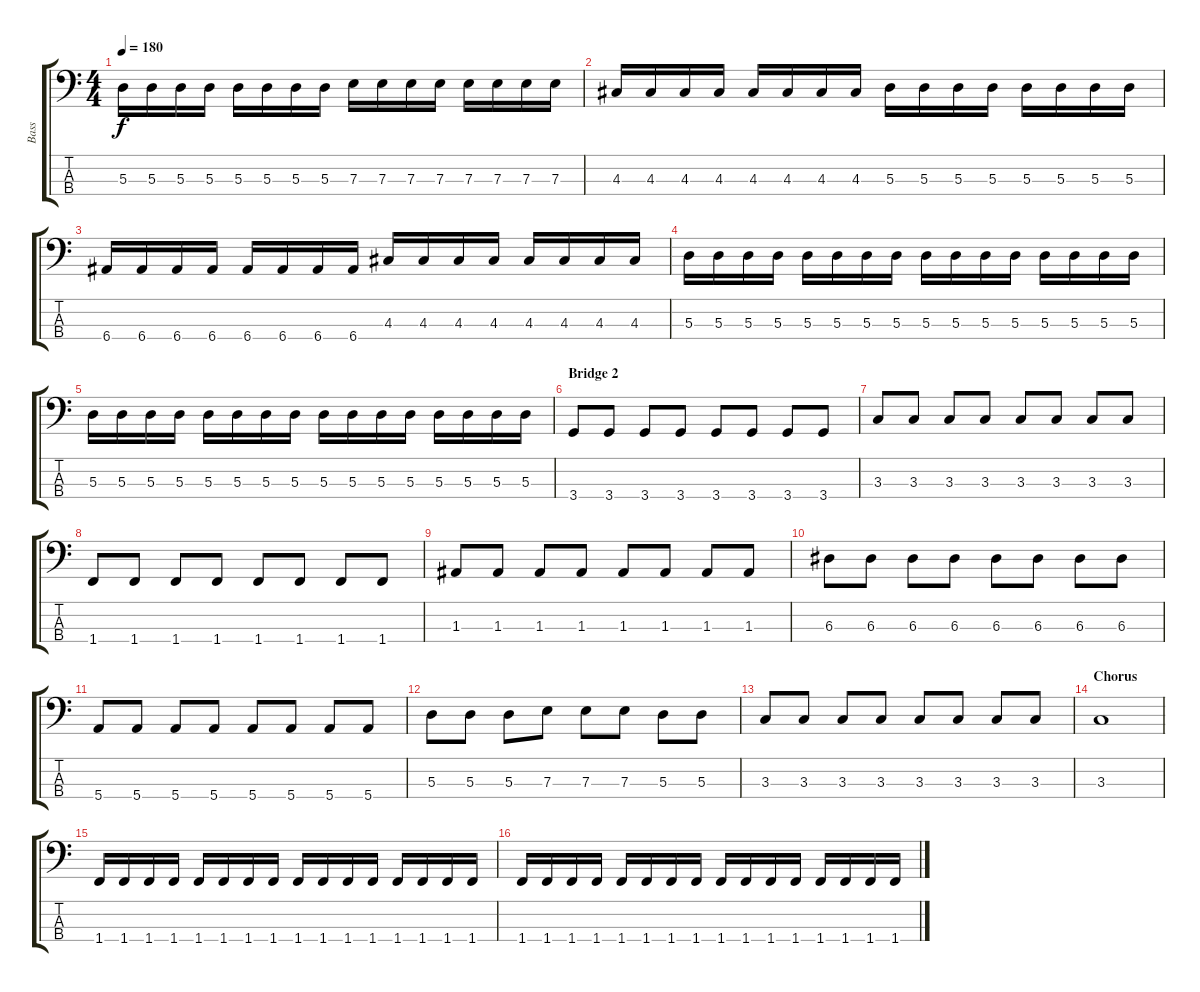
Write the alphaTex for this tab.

\track ("Bass" "Bass") {instrument electricbassfinger}
\staff {score tabs}
\tuning (G2 D2 A1 E1) {hide}
\ts (4 4)
\tempo 180
\clef f4
\ks c
5.3.16{dy f} 5.3.16 5.3.16 5.3.16 5.3.16 5.3.16 5.3.16 5.3.16 7.3.16 7.3.16 7.3.16 7.3.16 7.3.16 7.3.16 7.3.16 7.3.16 |
4.3.16 4.3.16 4.3.16 4.3.16 4.3.16 4.3.16 4.3.16 4.3.16 5.3.16 5.3.16 5.3.16 5.3.16 5.3.16 5.3.16 5.3.16 5.3.16 |
6.4.16 6.4.16 6.4.16 6.4.16 6.4.16 6.4.16 6.4.16 6.4.16 4.3.16 4.3.16 4.3.16 4.3.16 4.3.16 4.3.16 4.3.16 4.3.16 |
5.3.16 5.3.16 5.3.16 5.3.16 5.3.16 5.3.16 5.3.16 5.3.16 5.3.16 5.3.16 5.3.16 5.3.16 5.3.16 5.3.16 5.3.16 5.3.16 |
5.3.16 5.3.16 5.3.16 5.3.16 5.3.16 5.3.16 5.3.16 5.3.16 5.3.16 5.3.16 5.3.16 5.3.16 5.3.16 5.3.16 5.3.16 5.3.16 |
\section ("" "Bridge 2")
3.4.8 3.4.8 3.4.8 3.4.8 3.4.8 3.4.8 3.4.8 3.4.8 |
3.3.8 3.3.8 3.3.8 3.3.8 3.3.8 3.3.8 3.3.8 3.3.8 |
1.4.8 1.4.8 1.4.8 1.4.8 1.4.8 1.4.8 1.4.8 1.4.8 |
1.3.8 1.3.8 1.3.8 1.3.8 1.3.8 1.3.8 1.3.8 1.3.8 |
6.3.8 6.3.8 6.3.8 6.3.8 6.3.8 6.3.8 6.3.8 6.3.8 |
5.4.8 5.4.8 5.4.8 5.4.8 5.4.8 5.4.8 5.4.8 5.4.8 |
5.3.8 5.3.8 5.3.8 7.3.8 7.3.8 7.3.8 5.3.8 5.3.8 |
3.3.8 3.3.8 3.3.8 3.3.8 3.3.8 3.3.8 3.3.8 3.3.8 |
\section ("" "Chorus")
3.3.1 |
1.4.16 1.4.16 1.4.16 1.4.16 1.4.16 1.4.16 1.4.16 1.4.16 1.4.16 1.4.16 1.4.16 1.4.16 1.4.16 1.4.16 1.4.16 1.4.16 |
1.4.16 1.4.16 1.4.16 1.4.16 1.4.16 1.4.16 1.4.16 1.4.16 1.4.16 1.4.16 1.4.16 1.4.16 1.4.16 1.4.16 1.4.16 1.4.16
